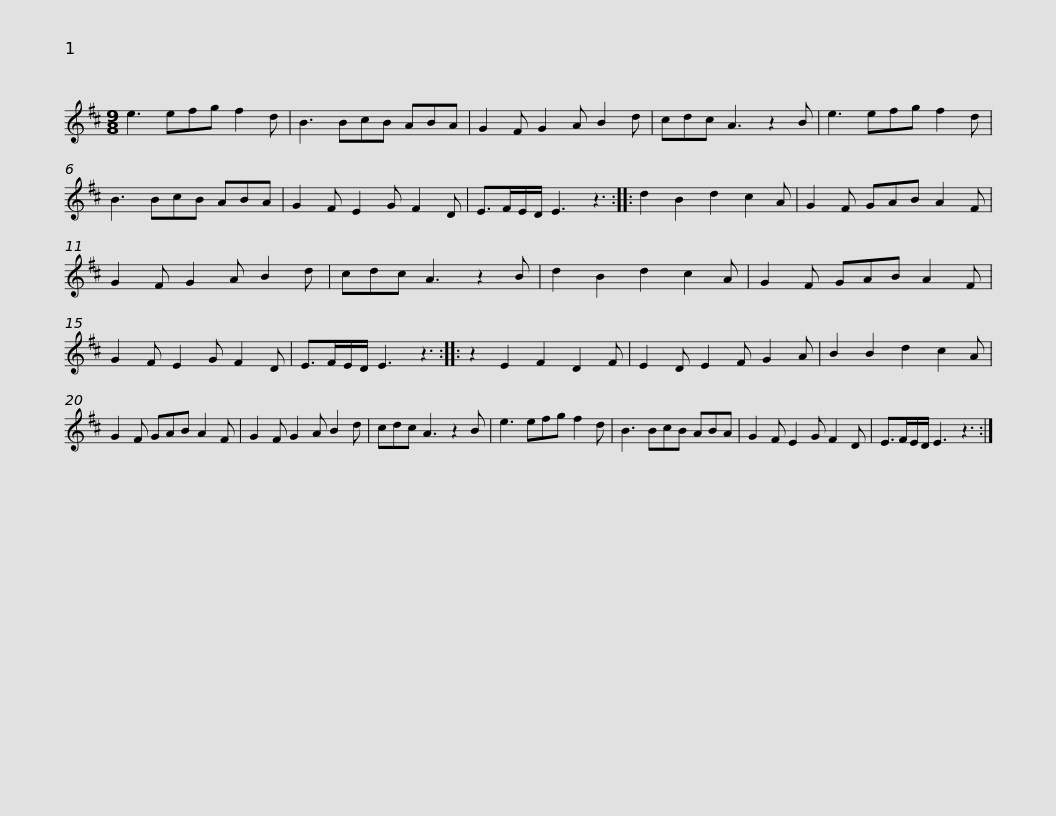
X:1
L:1/8
M:9/8
I:linebreak $
K:D
V:1 treble
V:1
 e3 efg f2 d | B3 BcB ABA | G2 F G2 A B2 d | cdc A3 z2 B | e3 efg f2 d | %5
 B3 BcB ABA |$ G2 F E2 G F2 D | E>FE/D/ E3 z3 :: d2 B2 d2 c2 A | G2 F GAB A2 F | %10
 G2 F G2 A B2 d | cdc A3 z2 B |$ d2 B2 d2 c2 A | G2 F GAB A2 F | G2 F E2 G F2 D | %15
 E>FE/D/ E3 z3 :: z2 E2 F2 D2 F | E2 D E2 F G2 A |$ B2 B2 d2 c2 A | G2 F GAB A2 F | %20
 G2 F G2 A B2 d | cdc A3 z2 B | e3 efg f2 d | B3 BcB ABA |$ G2 F E2 G F2 D | %25
 E>FE/D/ E3 z3 :| %26
